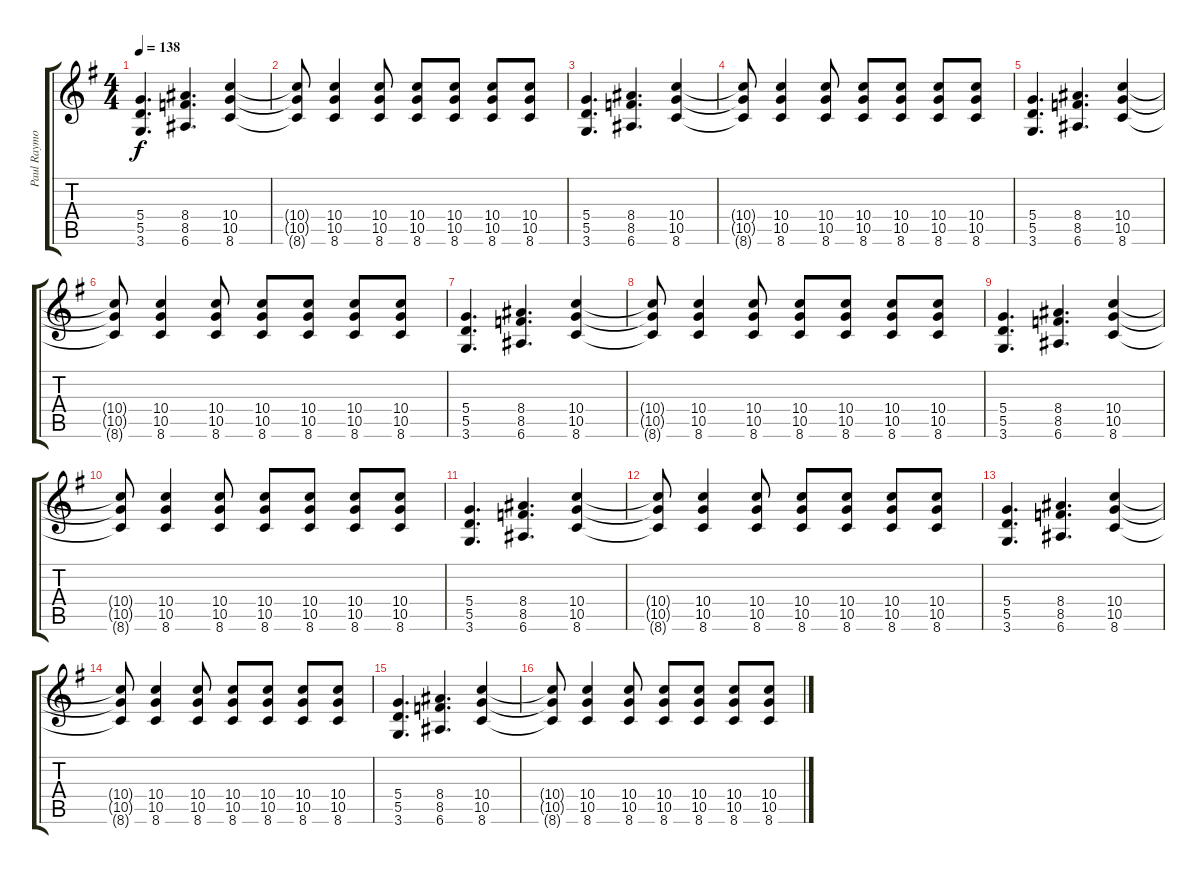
\track ("Paul Raymond Guitar" "Paul Raymo") {instrument distortionguitar}
\staff {score tabs}
\tuning (E4 B3 G3 D3 A2 E2) {hide}
\ts (4 4)
\tempo 138
\clef g2
\ks g
(5.4 5.5 3.6).4{d dy f} (8.4 8.5 6.6).4{d} (10.4 10.5 8.6).4 |
(10.4{t} 10.5{t} 8.6{t}).8 (10.4 10.5 8.6).4 (10.4 10.5 8.6).8 (10.4 10.5 8.6).8 (10.4 10.5 8.6).8 (10.4 10.5 8.6).8 (10.4 10.5 8.6).8 |
(5.4 5.5 3.6).4{d} (8.4 8.5 6.6).4{d} (10.4 10.5 8.6).4 |
(10.4{t} 10.5{t} 8.6{t}).8 (10.4 10.5 8.6).4 (10.4 10.5 8.6).8 (10.4 10.5 8.6).8 (10.4 10.5 8.6).8 (10.4 10.5 8.6).8 (10.4 10.5 8.6).8 |
(5.4 5.5 3.6).4{d} (8.4 8.5 6.6).4{d} (10.4 10.5 8.6).4 |
(10.4{t} 10.5{t} 8.6{t}).8 (10.4 10.5 8.6).4 (10.4 10.5 8.6).8 (10.4 10.5 8.6).8 (10.4 10.5 8.6).8 (10.4 10.5 8.6).8 (10.4 10.5 8.6).8 |
(5.4 5.5 3.6).4{d} (8.4 8.5 6.6).4{d} (10.4 10.5 8.6).4 |
(10.4{t} 10.5{t} 8.6{t}).8 (10.4 10.5 8.6).4 (10.4 10.5 8.6).8 (10.4 10.5 8.6).8 (10.4 10.5 8.6).8 (10.4 10.5 8.6).8 (10.4 10.5 8.6).8 |
(5.4 5.5 3.6).4{d} (8.4 8.5 6.6).4{d} (10.4 10.5 8.6).4 |
(10.4{t} 10.5{t} 8.6{t}).8 (10.4 10.5 8.6).4 (10.4 10.5 8.6).8 (10.4 10.5 8.6).8 (10.4 10.5 8.6).8 (10.4 10.5 8.6).8 (10.4 10.5 8.6).8 |
(5.4 5.5 3.6).4{d} (8.4 8.5 6.6).4{d} (10.4 10.5 8.6).4 |
(10.4{t} 10.5{t} 8.6{t}).8 (10.4 10.5 8.6).4 (10.4 10.5 8.6).8 (10.4 10.5 8.6).8 (10.4 10.5 8.6).8 (10.4 10.5 8.6).8 (10.4 10.5 8.6).8 |
(5.4 5.5 3.6).4{d} (8.4 8.5 6.6).4{d} (10.4 10.5 8.6).4 |
(10.4{t} 10.5{t} 8.6{t}).8 (10.4 10.5 8.6).4 (10.4 10.5 8.6).8 (10.4 10.5 8.6).8 (10.4 10.5 8.6).8 (10.4 10.5 8.6).8 (10.4 10.5 8.6).8 |
(5.4 5.5 3.6).4{d} (8.4 8.5 6.6).4{d} (10.4 10.5 8.6).4 |
(10.4{t} 10.5{t} 8.6{t}).8 (10.4 10.5 8.6).4 (10.4 10.5 8.6).8 (10.4 10.5 8.6).8 (10.4 10.5 8.6).8 (10.4 10.5 8.6).8 (10.4 10.5 8.6).8
